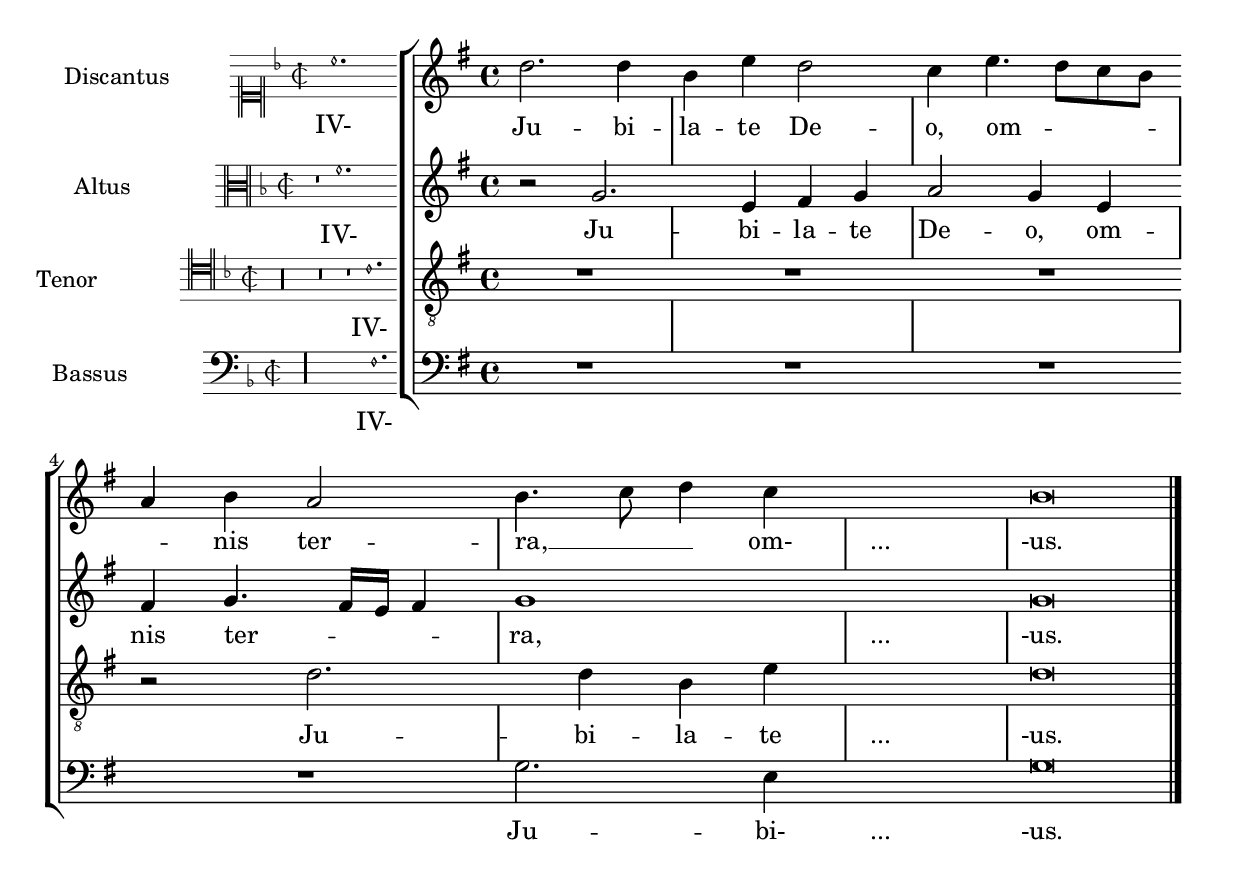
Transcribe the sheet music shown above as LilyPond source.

% Do not edit this file; it is automatically
% generated from Documentation/snippets/new
% This file is in the public domain.
%% Note: this file works from version 2.13.4
\version "2.13.10"

\header {
%% Translation of GIT committish: 4385ed4cc738e164a95798862580b4b86703356f
  texidoces = "
Los «incipit» se pueden escribir utilizando el grob del nombre del
instruemento, pero manteniendo independientes las definiciones del
nombre del instrumento y del incipit."

 doctitlees = "Incipit"

  lsrtags = "staff-notation, ancient-notation"
  texidoc = "
Incipits can be added using the instrument name grob, but keeping
separate the instrument name definition and the incipit definition.
"
  doctitle = "Incipit"
} % begin verbatim


incipit =
#(define-music-function (parser location incipit-music) (ly:music?)
  #{
    \once \override Staff.InstrumentName #'self-alignment-X = #RIGHT
    \once \override Staff.InstrumentName #'self-alignment-Y = #UP
    \once \override Staff.InstrumentName #'Y-offset =
      #(lambda (grob)
         (+ 4 (system-start-text::calc-y-offset grob)))
    \once \override Staff.InstrumentName #'padding = #0.3
    \once \override Staff.InstrumentName #'stencil =
      #(lambda (grob)
         (let* ((instrument-name (ly:grob-property grob 'long-text))
                (layout (ly:output-def-clone (ly:grob-layout grob)))
                (music (make-sequential-music
                        (list (context-spec-music
                               (make-sequential-music
                                (list (make-property-set
                                       'instrumentName instrument-name)
                                      (make-grob-property-set
                                       'VerticalAxisGroup
                                       'Y-extent '(-4 . 4))))
                               'MensuralStaff)
                              $incipit-music)))
                (score (ly:make-score music))
                (mm (ly:output-def-lookup layout 'mm))
                (indent (ly:output-def-lookup layout 'indent))
                (width (ly:output-def-lookup layout 'incipit-width))
                (incipit-width (if (number? width)
                                   (* width mm)
                                   (* indent 0.5))))

           (ly:output-def-set-variable! layout 'indent (- indent
                                                          incipit-width))
           (ly:output-def-set-variable! layout 'line-width indent)
           (ly:output-def-set-variable! layout 'ragged-right #f)
           (ly:output-def-set-variable! layout 'ragged-last #f)
           (ly:output-def-set-variable! layout 'system-count 1)
           (ly:score-add-output-def! score layout)
           (ly:grob-set-property! grob 'long-text
                                  (markup #:score score))
           (system-start-text::print grob)))
  #})

%%%%%%%%%%%%%%%%%%%%%%%%%

global = {
  \set Score.skipBars = ##t
  \key g \major
  \time 4/4

  % the actual music
  \skip 1*8

  % let finis bar go through all staves
  \override Staff.BarLine #'transparent = ##f

  % finis bar
  \bar "|."
}

discantusIncipit = <<
  \new MensuralVoice = "discantusIncipit" <<
    \repeat unfold 9 { s1 \noBreak }
    {
      \clef "neomensural-c1"
      \key f \major
      \time 2/2
      c''1.
    }
  >>
  \new Lyrics \lyricsto discantusIncipit { IV- }
>>

discantusNotes = {
  \transpose c' c'' {
    \clef "treble"
    d'2. d'4 |
    b e' d'2 |
    c'4 e'4.( d'8 c' b |
    a4) b a2 |
    b4.( c'8 d'4) c'4 |
    \once \override NoteHead #'transparent = ##t
    c'1 |
    b\breve |
  }
}

discantusLyrics = \lyricmode {
  Ju -- bi -- |
  la -- te De -- |
  o, om --
  nis ter -- |
  ra, __ om- |
  "..." |
  -us. |
}

altusIncipit = <<
  \new MensuralVoice = "altusIncipit" <<
    \repeat unfold 9 { s1 \noBreak }
    {
      \clef "neomensural-c3"
      \key f \major
      \time 2/2
      r1 f'1.
    }
  >>
  \new Lyrics \lyricsto altusIncipit { IV- }
>>

altusNotes = {
  \transpose c' c'' {
    \clef "treble"
    % two measures
    r2 g2. e4 fis g |
    a2 g4 e |
    fis g4.( fis16 e fis4) |
    g1 |
    \once \override NoteHead #'transparent = ##t
    g1 |
    g\breve |
  }
}

altusLyrics = \lyricmode {
  % two measures
  Ju -- bi -- la -- te |
  De -- o, om -- |
  nis ter -- ra, |
  "..." |
  -us. |
}

tenorIncipit = <<
  \new MensuralVoice = "tenorIncipit" <<
    \repeat unfold 9 { s1 \noBreak }
    {
      \clef "neomensural-c4"
      \key f \major
      \time 2/2
      r\longa
      r\breve
      r1 c'1.
    }
  >>
  \new Lyrics \lyricsto tenorIncipit { IV- }
>>

tenorNotes = {
  \transpose c' c' {
    \once \override Staff.VerticalAxisGroup #'minimum-Y-extent = #'(-6 . 3)
    \clef "treble_8"
    R1 |
    R1 |
    R1 |
    % two measures
    r2 d'2. d'4 b e' |
    \once \override NoteHead #'transparent = ##t
    e'1 |
    d'\breve |
  }
}

tenorLyrics = \lyricmode {
  % two measures
  Ju -- bi -- la -- te |
  "..." |
  -us.
}

bassusIncipit = <<
  \new MensuralVoice = "bassusIncipit" <<
    \repeat unfold 9 { s1 \noBreak }
    {
      \clef "bass"
      \key f \major
      \time 2/2
      %% incipit
      r\maxima
      f1.
    }
  >>
  \new Lyrics \lyricsto bassusIncipit { IV- }
>>

bassusNotes = {
  \transpose c' c' {
    \clef "bass"
    R1 |
    R1 |
    R1 |
    R1 |
    g2. e4 |
    \once \override NoteHead #'transparent = ##t
    e1 |
    g\breve |
  }
}

bassusLyrics = \lyricmode {
  Ju -- bi- |
  "..." |
  -us.
}

\score {
  <<
    \new StaffGroup = choirStaff <<
      \new Voice = "discantusNotes" <<
        \global
        \set Staff.instrumentName = #"Discantus"
        \incipit \discantusIncipit
        \discantusNotes
      >>
      \new Lyrics = "discantusLyrics" \lyricsto discantusNotes { \discantusLyrics }
      \new Voice = "altusNotes" <<
        \global
        \set Staff.instrumentName = #"Altus"
        \incipit \altusIncipit
        \altusNotes
      >>
      \new Lyrics = "altusLyrics" \lyricsto altusNotes { \altusLyrics }
      \new Voice = "tenorNotes" <<
        \global
        \set Staff.instrumentName = #"Tenor"
        \incipit \tenorIncipit
        \tenorNotes
      >>
      \new Lyrics = "tenorLyrics" \lyricsto tenorNotes { \tenorLyrics }
      \new Voice = "bassusNotes" <<
        \global
        \set Staff.instrumentName = #"Bassus"
        \incipit \bassusIncipit
        \bassusNotes
      >>
      \new Lyrics = "bassusLyrics" \lyricsto bassusNotes { \bassusLyrics }
    >>
  >>
  \layout {
    \context {
      \Score
      %% no bar lines in staves or lyrics
      \override BarLine #'transparent = ##t
    }
    %% the next two instructions keep the lyrics between the bar lines
    \context {
      \Lyrics
      \consists "Bar_engraver"
      \consists "Separating_line_group_engraver"
    }
    \context {
      \Voice
      %% no slurs
      \override Slur #'transparent = ##t
      %% Comment in the below "\remove" command to allow line
      %% breaking also at those bar lines where a note overlaps
      %% into the next measure.  The command is commented out in this
      %% short example score, but especially for large scores, you
      %% will typically yield better line breaking and thus improve
      %% overall spacing if you comment in the following command.
      %%\remove "Forbid_line_break_engraver"
    }
    indent = 6\cm
    incipit-width = 4\cm
  }
}
